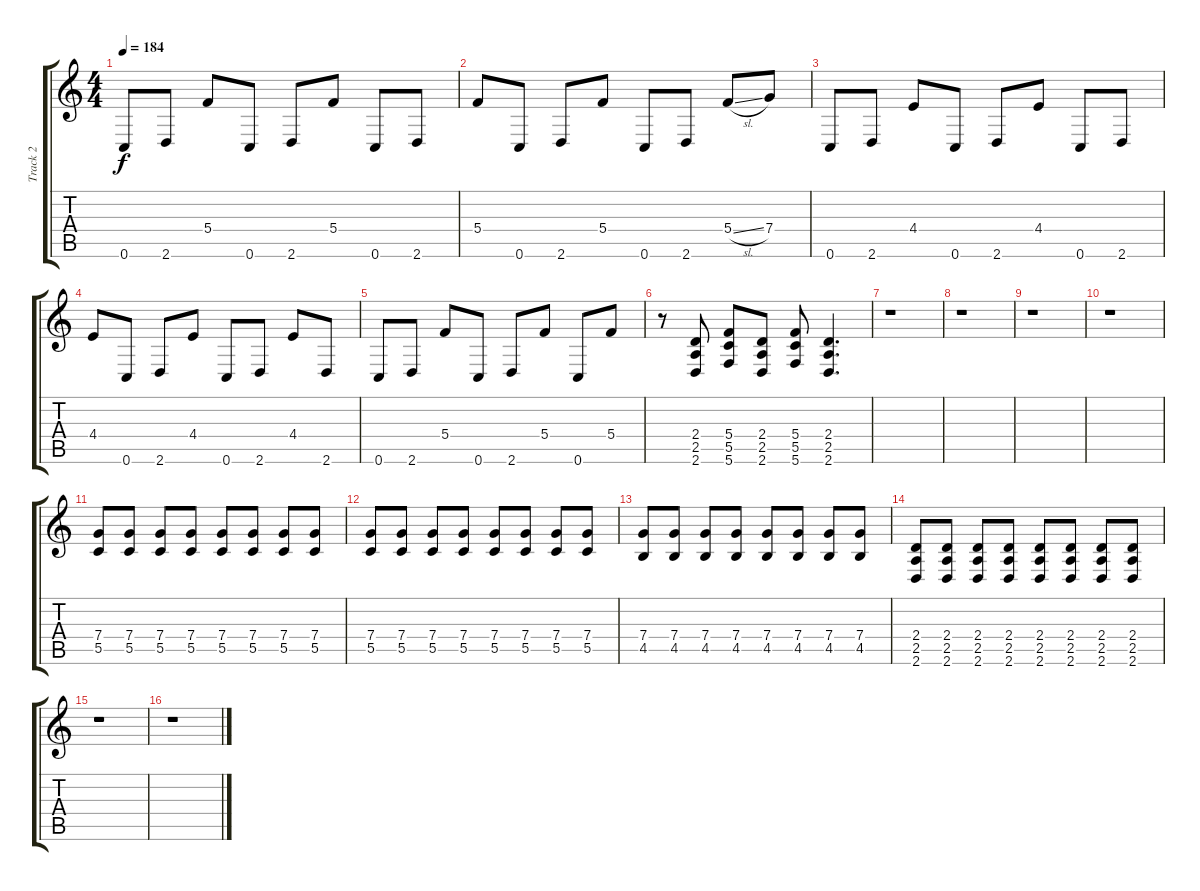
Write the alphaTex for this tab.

\track ("Track 2" "Track 2") {instrument distortionguitar}
\staff {score tabs}
\tuning (D4 A3 F3 C3 G2 C2) {hide}
\ts (4 4)
\tempo 184
\clef g2
\ks c
0.6.8{dy f} 2.6.8 5.4.8 0.6.8 2.6.8 5.4.8 0.6.8 2.6.8 |
5.4.8 0.6.8 2.6.8 5.4.8 0.6.8 2.6.8 5.4{sl}.8 7.4.8 |
0.6.8 2.6.8 4.4.8 0.6.8 2.6.8 4.4.8 0.6.8 2.6.8 |
4.4.8 0.6.8 2.6.8 4.4.8 0.6.8 2.6.8 4.4.8 2.6.8 |
0.6.8 2.6.8 5.4.8 0.6.8 2.6.8 5.4.8 0.6.8 5.4.8 |
r.8 (2.4 2.5 2.6).8 (5.4 5.5 5.6).8 (2.4 2.5 2.6).8 (5.4 5.5 5.6).8 (2.4 2.5 2.6).4{d} |
r.1 |
r.1 |
r.1 |
r.1 |
(7.4 5.5).8 (7.4 5.5).8 (7.4 5.5).8 (7.4 5.5).8 (7.4 5.5).8 (7.4 5.5).8 (7.4 5.5).8 (7.4 5.5).8 |
(7.4 5.5).8 (7.4 5.5).8 (7.4 5.5).8 (7.4 5.5).8 (7.4 5.5).8 (7.4 5.5).8 (7.4 5.5).8 (7.4 5.5).8 |
(7.4 4.5).8 (7.4 4.5).8 (7.4 4.5).8 (7.4 4.5).8 (7.4 4.5).8 (7.4 4.5).8 (7.4 4.5).8 (7.4 4.5).8 |
(2.4 2.5 2.6).8 (2.4 2.5 2.6).8 (2.4 2.5 2.6).8 (2.4 2.5 2.6).8 (2.4 2.5 2.6).8 (2.4 2.5 2.6).8 (2.4 2.5 2.6).8 (2.4 2.5 2.6).8 |
r.1 |
r.1
